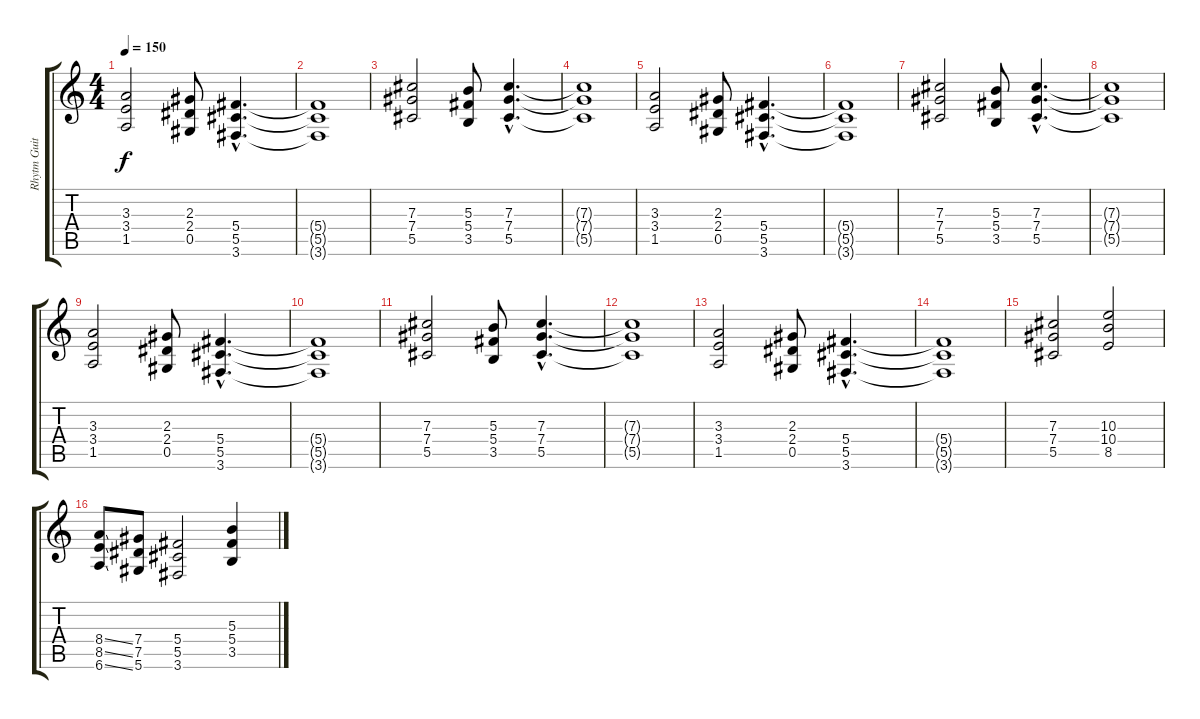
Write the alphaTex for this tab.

\track ("Rhytm Guitar" "Rhytm Guit") {instrument distortionguitar}
\staff {score tabs}
\tuning (Eb4 Bb3 Gb3 Db3 Ab2 Eb2) {hide}
\ts (4 4)
\tempo 150
\clef g2
\ks c
(3.3 3.4 1.5).2{dy f} (2.3 2.4 0.5).8 (5.4{hac} 5.5{hac} 3.6{hac}).4{d} |
(5.4{t} 5.5{t} 3.6{t}).1 |
(7.3 7.4 5.5).2 (5.3 5.4 3.5).8 (7.3{hac} 7.4{hac} 5.5{hac}).4{d} |
(7.3{t} 7.4{t} 5.5{t}).1 |
(3.3 3.4 1.5).2 (2.3 2.4 0.5).8 (5.4{hac} 5.5{hac} 3.6{hac}).4{d} |
(5.4{t} 5.5{t} 3.6{t}).1 |
(7.3 7.4 5.5).2 (5.3 5.4 3.5).8 (7.3{hac} 7.4{hac} 5.5{hac}).4{d} |
(7.3{t} 7.4{t} 5.5{t}).1 |
(3.3 3.4 1.5).2 (2.3 2.4 0.5).8 (5.4{hac} 5.5{hac} 3.6{hac}).4{d} |
(5.4{t} 5.5{t} 3.6{t}).1 |
(7.3 7.4 5.5).2 (5.3 5.4 3.5).8 (7.3{hac} 7.4{hac} 5.5{hac}).4{d} |
(7.3{t} 7.4{t} 5.5{t}).1 |
(3.3 3.4 1.5).2 (2.3 2.4 0.5).8 (5.4{hac} 5.5{hac} 3.6{hac}).4{d} |
(5.4{t} 5.5{t} 3.6{t}).1 |
(7.3 7.4 5.5).2 (10.3 10.4 8.5).2 |
(8.4{ss} 8.5{ss} 6.6{ss}).8 (7.4 7.5 5.6).8 (5.4 5.5 3.6).2 (5.3 5.4 3.5).4
